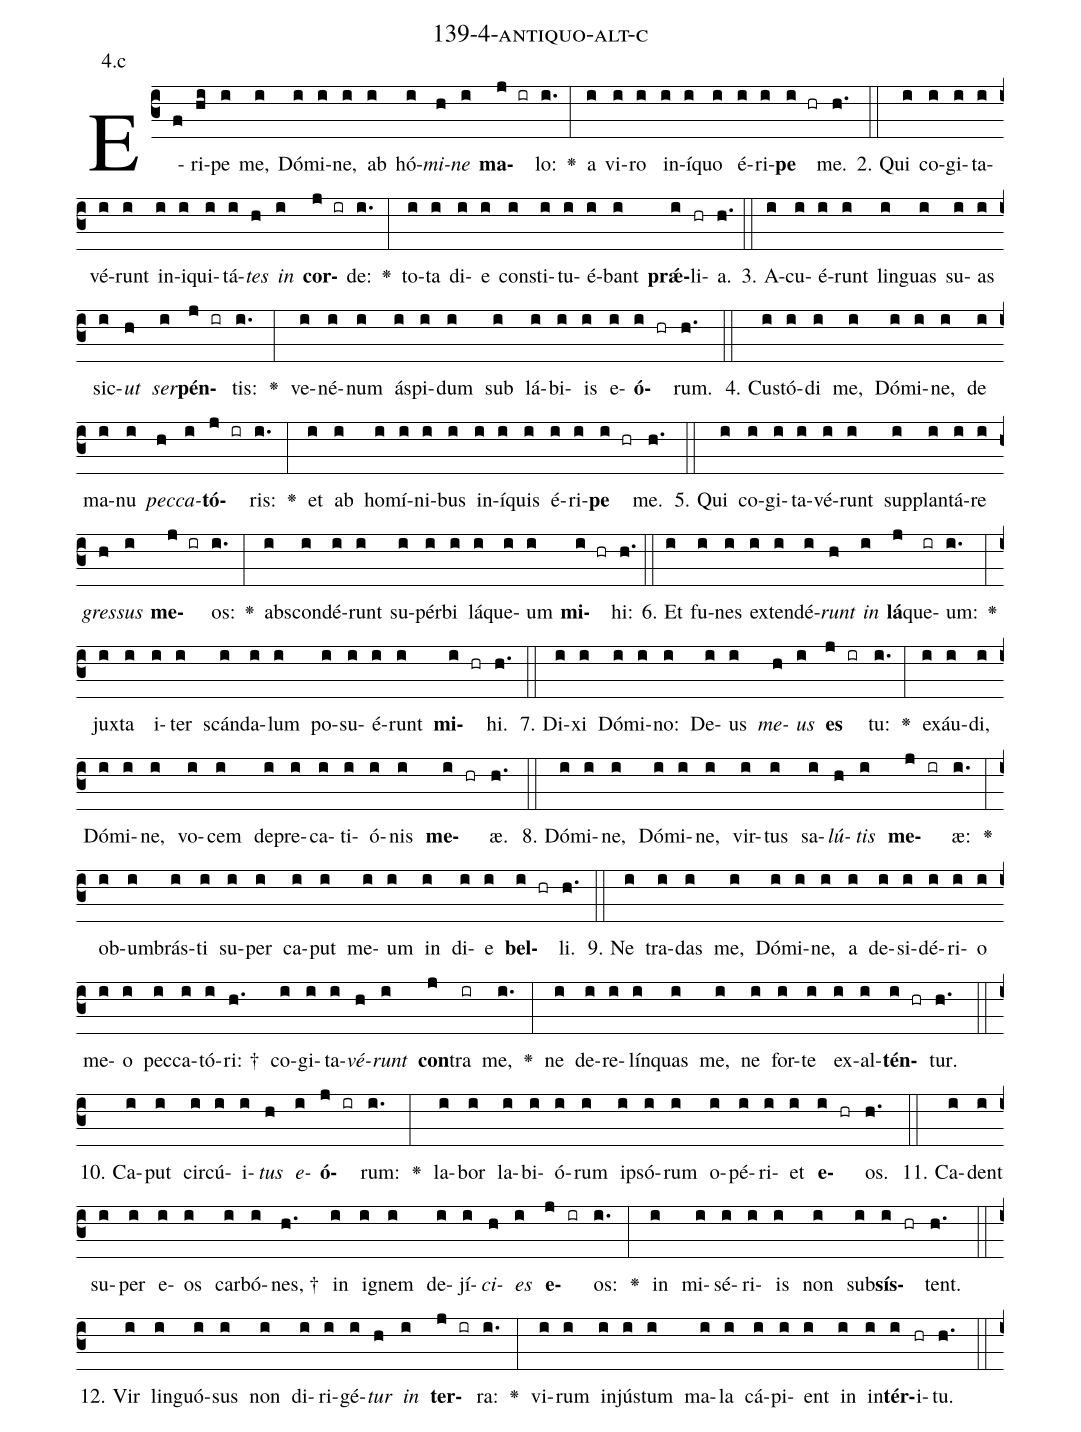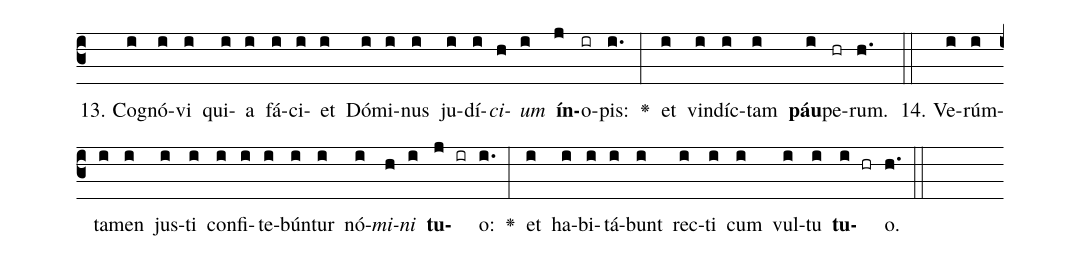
name: 139-4-antiquo-alt-c;
annotation: 4.c;
%%
(c3)E(f)ri(hi)pe(i) me,(i) Dó(i)mi(i)ne,(i) ab(i) hó(i)<i>mi</i>(h)<i>ne</i>(i) <b>ma</b>(j ir)lo:(i.) <v>\greheightstar</v>(:) a(i) vi(i)ro(i) in(i)í(i)quo(i) é(i)ri(i)<b>pe</b>(i hr) me.(h.) (::)
2. Qui(i) co(i)gi(i)ta(i)vé(i)runt(i) in(i)i(i)qui(i)tá(i)<i>tes</i>(h) <i>in</i>(i) <b>cor</b>(j ir)de:(i.) <v>\greheightstar</v>(:) to(i)ta(i) di(i)e(i) con(i)sti(i)tu(i)é(i)bant(i) <b>prǽ</b>(i)li(hr)a.(h.) (::)
3. A(i)cu(i)é(i)runt(i) lin(i)guas(i) su(i)as(i) sic(i)<i>ut</i>(h) <i>ser</i>(i)<b>pén</b>(j ir)tis:(i.) <v>\greheightstar</v>(:) ve(i)né(i)num(i) ás(i)pi(i)dum(i) sub(i) lá(i)bi(i)is(i) e(i)<b>ó</b>(i hr)rum.(h.) (::)
4. Cus(i)tó(i)di(i) me,(i) Dó(i)mi(i)ne,(i) de(i) ma(i)nu(i) <i>pec</i>(h)<i>ca</i>(i)<b>tó</b>(j ir)ris:(i.) <v>\greheightstar</v>(:) et(i) ab(i) ho(i)mí(i)ni(i)bus(i) in(i)í(i)quis(i) é(i)ri(i)<b>pe</b>(i hr) me.(h.) (::)
5. Qui(i) co(i)gi(i)ta(i)vé(i)runt(i) sup(i)plan(i)tá(i)re(i) <i>gres</i>(h)<i>sus</i>(i) <b>me</b>(j ir)os:(i.) <v>\greheightstar</v>(:) abs(i)con(i)dé(i)runt(i) su(i)pér(i)bi(i) lá(i)que(i)um(i) <b>mi</b>(i hr)hi:(h.) (::)
6. Et(i) fu(i)nes(i) ex(i)ten(i)dé(i)<i>runt</i>(h) <i>in</i>(i) <b>lá</b>(j)que(ir)um:(i.) <v>\greheightstar</v>(:) jux(i)ta(i) i(i)ter(i) scán(i)da(i)lum(i) po(i)su(i)é(i)runt(i) <b>mi</b>(i hr)hi.(h.) (::)
7. Di(i)xi(i) Dó(i)mi(i)no:(i) De(i)us(i) <i>me</i>(h)<i>us</i>(i) <b>es</b>(j ir) tu:(i.) <v>\greheightstar</v>(:) ex(i)áu(i)di,(i) Dó(i)mi(i)ne,(i) vo(i)cem(i) de(i)pre(i)ca(i)ti(i)ó(i)nis(i) <b>me</b>(i hr)æ.(h.) (::)
8. Dó(i)mi(i)ne,(i) Dó(i)mi(i)ne,(i) vir(i)tus(i) sa(i)<i>lú</i>(h)<i>tis</i>(i) <b>me</b>(j ir)æ:(i.) <v>\greheightstar</v>(:) ob(i)um(i)brás(i)ti(i) su(i)per(i) ca(i)put(i) me(i)um(i) in(i) di(i)e(i) <b>bel</b>(i hr)li.(h.) (::)
9. Ne(i) tra(i)das(i) me,(i) Dó(i)mi(i)ne,(i) a(i) de(i)si(i)dé(i)ri(i)o(i) me(i)o(i) pec(i)ca(i)tó(i)ri: †(h.) co(i)gi(i)ta(i)<i>vé</i>(h)<i>runt</i>(i) <b>con</b>(j)tra(ir) me,(i.) <v>\greheightstar</v>(:) ne(i) de(i)re(i)lín(i)quas(i) me,(i) ne(i) for(i)te(i) ex(i)al(i)<b>tén</b>(i hr)tur.(h.) (::)
10. Ca(i)put(i) cir(i)cú(i)i(i)<i>tus</i>(h) <i>e</i>(i)<b>ó</b>(j ir)rum:(i.) <v>\greheightstar</v>(:) la(i)bor(i) la(i)bi(i)ó(i)rum(i) ip(i)só(i)rum(i) o(i)pé(i)ri(i)et(i) <b>e</b>(i hr)os.(h.) (::)
11. Ca(i)dent(i) su(i)per(i) e(i)os(i) car(i)bó(i)nes, †(h.) in(i) i(i)gnem(i) de(i)jí(i)<i>ci</i>(h)<i>es</i>(i) <b>e</b>(j ir)os:(i.) <v>\greheightstar</v>(:) in(i) mi(i)sé(i)ri(i)is(i) non(i) sub(i)<b>sís</b>(i hr)tent.(h.) (::)
12. Vir(i) lin(i)guó(i)sus(i) non(i) di(i)ri(i)gé(i)<i>tur</i>(h) <i>in</i>(i) <b>ter</b>(j ir)ra:(i.) <v>\greheightstar</v>(:) vi(i)rum(i) in(i)jús(i)tum(i) ma(i)la(i) cá(i)pi(i)ent(i) in(i) in(i)<b>tér</b>(i)i(hr)tu.(h.) (::)
13. Co(i)gnó(i)vi(i) qui(i)a(i) fá(i)ci(i)et(i) Dó(i)mi(i)nus(i) ju(i)dí(i)<i>ci</i>(h)<i>um</i>(i) <b>ín</b>(j)o(ir)pis:(i.) <v>\greheightstar</v>(:) et(i) vin(i)díc(i)tam(i) <b>páu</b>(i)pe(hr)rum.(h.) (::)
14. Ve(i)rúm(i)ta(i)men(i) jus(i)ti(i) con(i)fi(i)te(i)bún(i)tur(i) nó(i)<i>mi</i>(h)<i>ni</i>(i) <b>tu</b>(j ir)o:(i.) <v>\greheightstar</v>(:) et(i) ha(i)bi(i)tá(i)bunt(i) rec(i)ti(i) cum(i) vul(i)tu(i) <b>tu</b>(i hr)o.(h.) (::)
